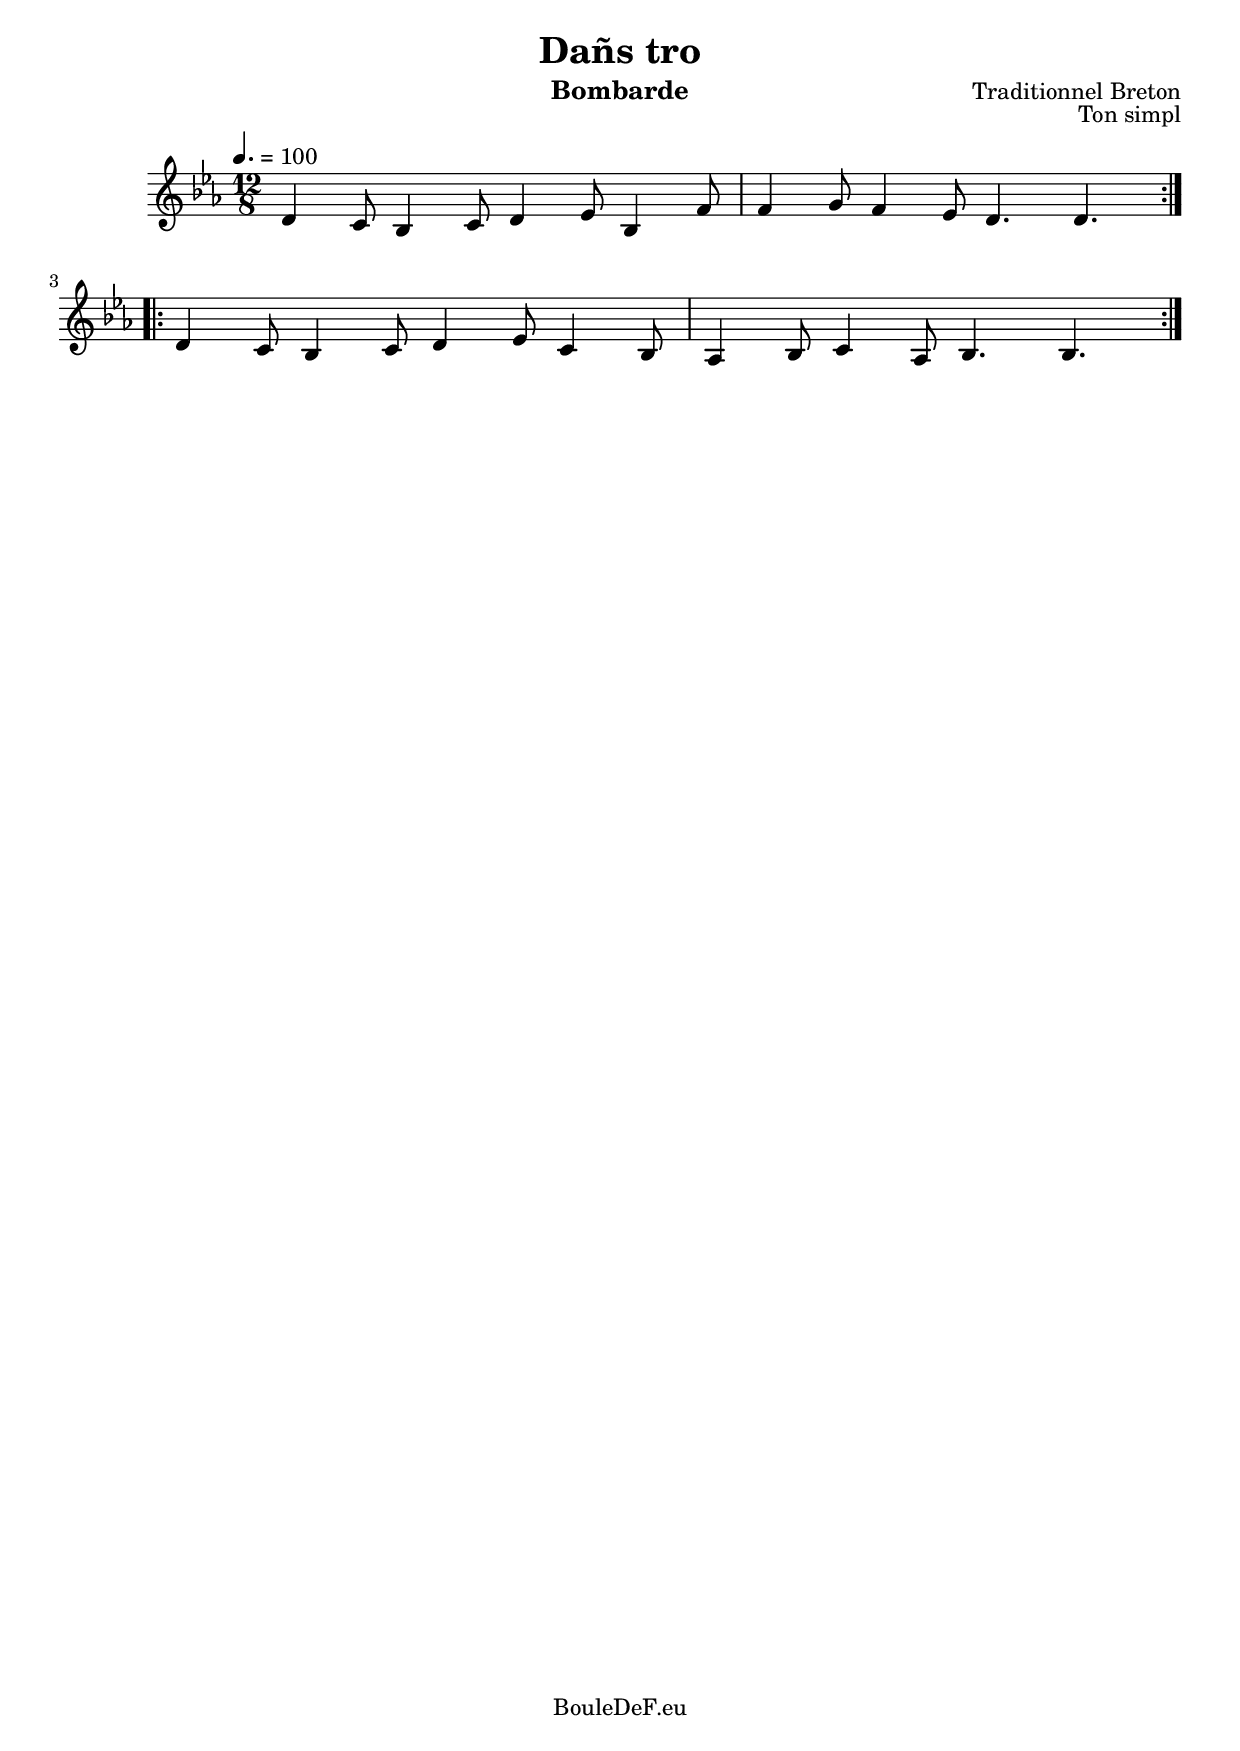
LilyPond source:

\version "2.14.2"
\include "italiano.ly"

\header {
	title = "Dañs tro"
	composer = "Traditionnel Breton"
	instrument = "Bombarde"
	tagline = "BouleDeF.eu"
}

\score {
	\new Staff \relative sib {
		\clef "treble"
		\key mib \major
		\time 12/8
		\tempo 4. = 100

		\repeat volta 2 {
			| re4 do8 sib4 do8 re4 mib8 sib4 fa'8
			| fa4 sol8 fa4 mib8 re4. re
		}
		\break
		\repeat volta 2 {
			| re4 do8 sib4 do8 re4 mib8 do4 sib8
			| lab4 sib8 do4 lab8 sib4. sib
		}
	}
	\header {
		opus = "Ton simpl"
	}
	\layout {}
}
